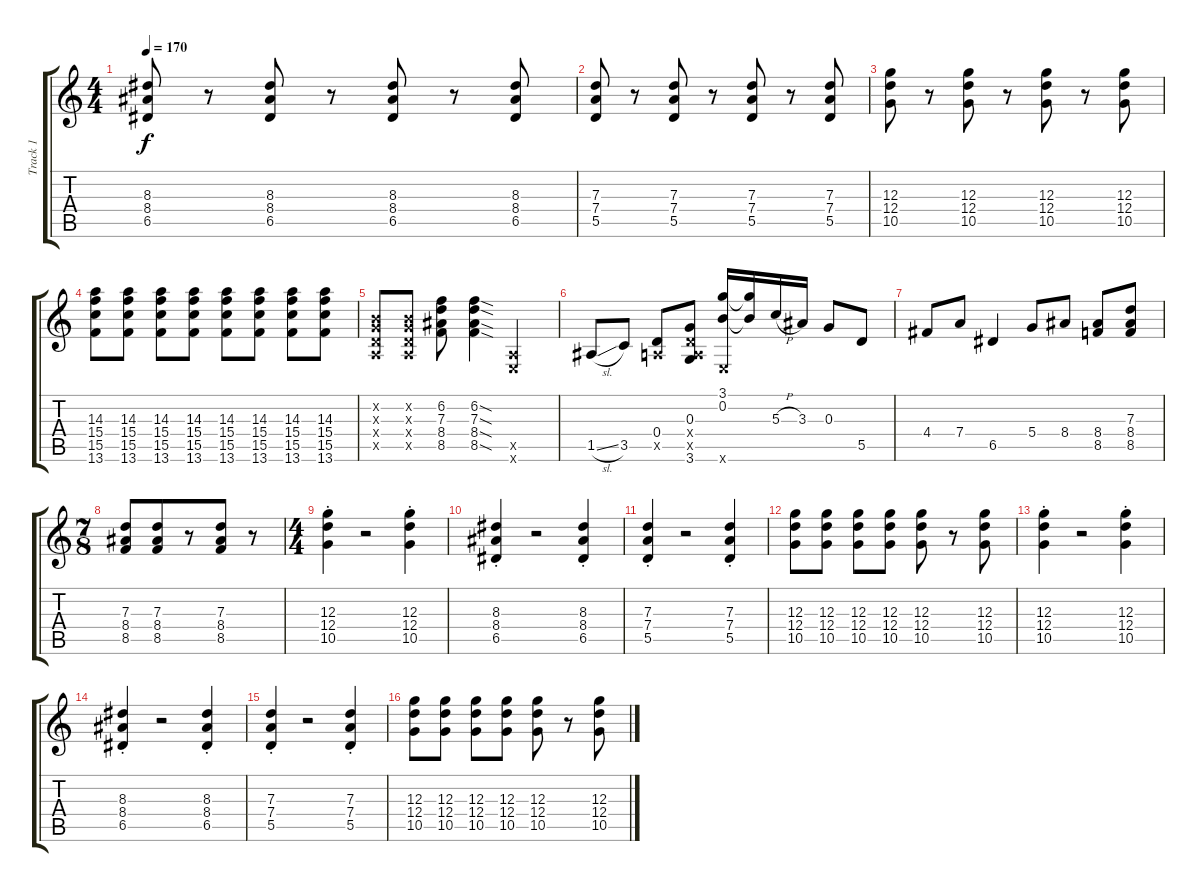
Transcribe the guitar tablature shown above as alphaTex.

\track ("Track 1" "Track 1") {instrument overdrivenguitar}
\staff {score tabs}
\tuning (E4 B3 G3 D3 A2 E2) {hide}
\ts (4 4)
\tempo 170
\clef g2
\ks c
(8.3 8.4 6.5).8{dy f} r.8 (8.3 8.4 6.5).8 r.8 (8.3 8.4 6.5).8 r.8 (8.3 8.4 6.5).8 |
(7.3 7.4 5.5).8 r.8 (7.3 7.4 5.5).8 r.8 (7.3 7.4 5.5).8 r.8 (7.3 7.4 5.5).8 |
(12.3 12.4 10.5).8 r.8 (12.3 12.4 10.5).8 r.8 (12.3 12.4 10.5).8 r.8 (12.3 12.4 10.5).8 |
(14.3 15.4 15.5 13.6).8 (14.3 15.4 15.5 13.6).8 (14.3 15.4 15.5 13.6).8 (14.3 15.4 15.5 13.6).8 (14.3 15.4 15.5 13.6).8 (14.3 15.4 15.5 13.6).8 (14.3 15.4 15.5 13.6).8 (14.3 15.4 15.5 13.6).8 |
(0.2{x} 0.3{x} 0.4{x} 0.5{x}).8 (0.2{x} 0.3{x} 0.4{x} 0.5{x}).8 (6.2 7.3 8.4 8.5).8 (6.2{sod} 7.3{sod} 8.4{sod} 8.5{sod}).4 (0.5{x} 0.6{x}).2 |
1.5{sl}.8 3.5.8 (0.4 0.5{x}).8 (0.3 0.4{x} 0.5{x} 3.6).8 (3.1 0.2 0.6{x}).16 (3.1{t} 0.2{t}).16 5.3{h}.16 3.3.16 0.3.8 5.5.8 |
4.4.8 7.4.8 6.5.4 5.4.8 8.4.8 (8.4 8.5).8 (7.3 8.4 8.5).8 |
\ts (7 8)
(7.3 8.4 8.5).8 (7.3 8.4 8.5).8 r.8 (7.3 8.4 8.5).8 r.8 |
\ts (4 4)
(12.3{st} 12.4{st} 10.5{st}).4 r.2 (12.3{st} 12.4{st} 10.5{st}).4 |
(8.3{st} 8.4{st} 6.5{st}).4 r.2 (8.3{st} 8.4{st} 6.5{st}).4 |
(7.3{st} 7.4{st} 5.5{st}).4 r.2 (7.3{st} 7.4{st} 5.5{st}).4 |
(12.3 12.4 10.5).8 (12.3 12.4 10.5).8 (12.3 12.4 10.5).8 (12.3 12.4 10.5).8 (12.3 12.4 10.5).8 r.8 (12.3 12.4 10.5).8 |
(12.3{st} 12.4{st} 10.5{st}).4 r.2 (12.3{st} 12.4{st} 10.5{st}).4 |
(8.3{st} 8.4{st} 6.5{st}).4 r.2 (8.3{st} 8.4{st} 6.5{st}).4 |
(7.3{st} 7.4{st} 5.5{st}).4 r.2 (7.3{st} 7.4{st} 5.5{st}).4 |
(12.3 12.4 10.5).8 (12.3 12.4 10.5).8 (12.3 12.4 10.5).8 (12.3 12.4 10.5).8 (12.3 12.4 10.5).8 r.8 (12.3 12.4 10.5).8
